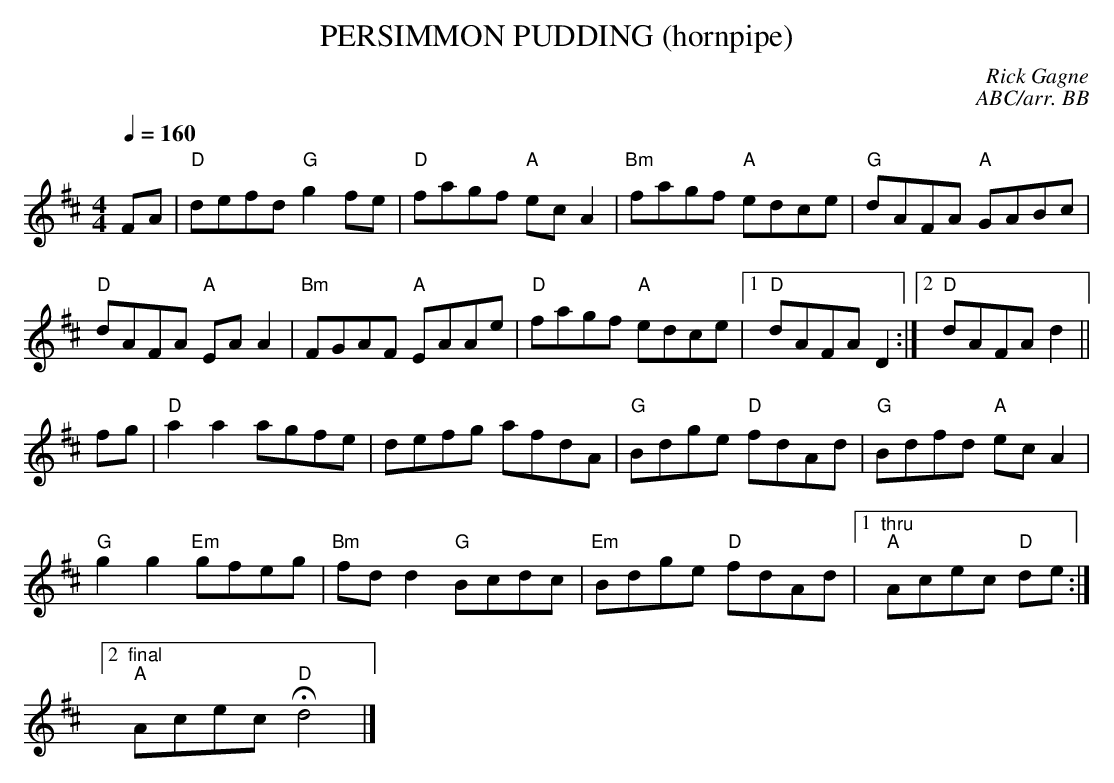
X:1
T: PERSIMMON PUDDING (hornpipe)
C: Rick Gagne
C:ABC/arr. BB
Q:1/4=160
M: 4/4
K: D
FA | "D"defd "G"g2fe | "D"fagf "A"ecA2 | "Bm"fagf "A"edce |\
"G"dAFA "A"GABc |
"D"dAFA "A"EAA2 | "Bm"FGAF "A"EAAe | "D"fagf "A"edce |1 "D"dAFA D2 :|\
[2 "D"dAFA d2 ||
fg | "D"a2a2 agfe | defg afdA | "G"Bdge "D"fdAd | "G"Bdfd "A"ecA2 |
"G"g2g2 "Em"gfeg | "Bm"fdd2 "G"Bcdc | "Em"Bdge "D"fdAd |1 "thru""A"Acec "D"de :|
[2 "final""A"Acec "D"Hd4|]
